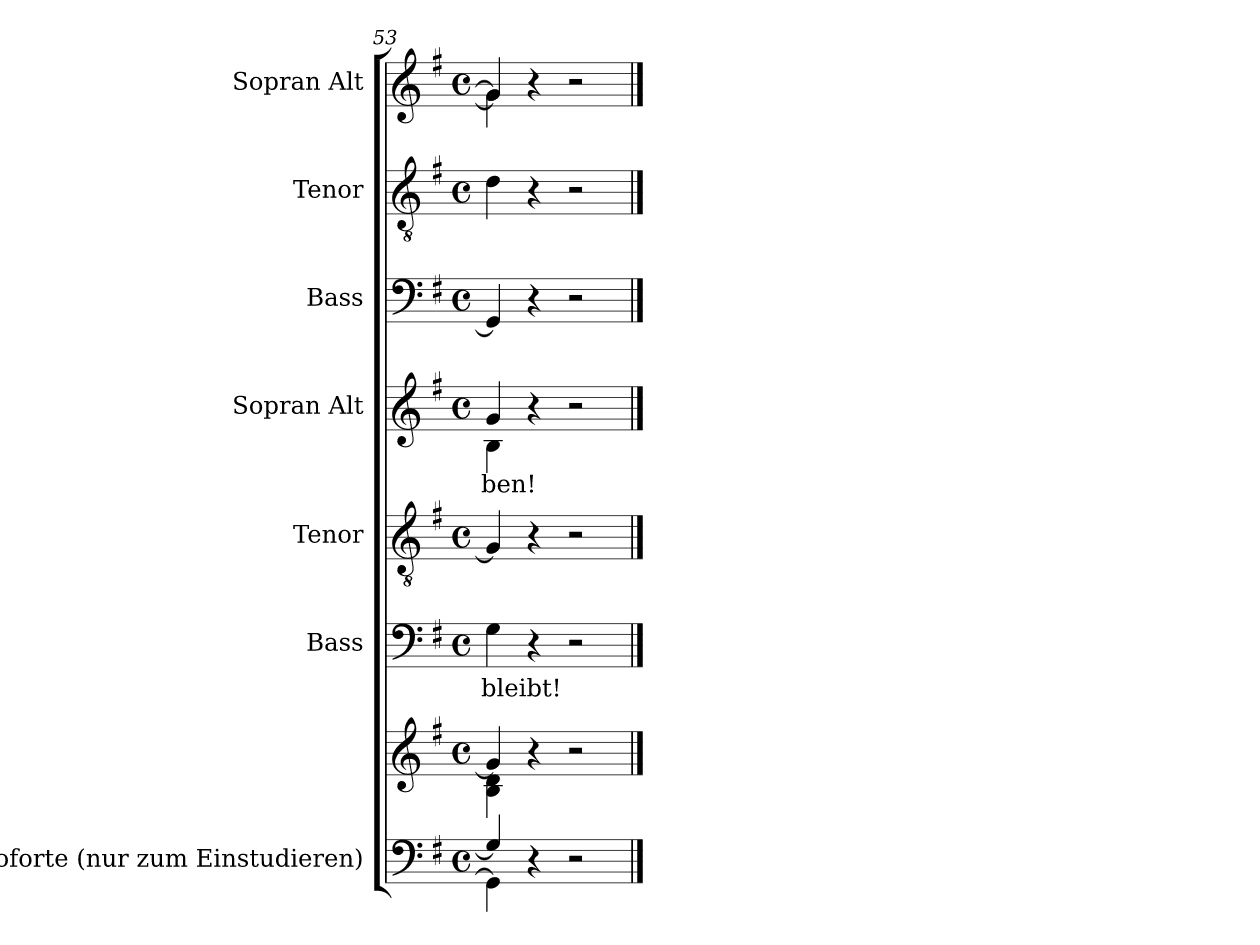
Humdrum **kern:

**kern	**kern	**kern	**text	**kern	**kern	**text	**kern	**kern	**kern
*part7	*part7	*part6	*part6	*part5	*part4	*part4	*part3	*part2	*part1
*staff8	*staff7	*staff6	*staff6	*staff5	*staff4	*staff4	*staff3	*staff2	*staff1
*I"Pianoforte (nur zum Einstudieren)	*	*I"Bass	*	*I"Tenor	*I"Sopran Alt	*	*I"Bass	*I"Tenor	*I"Sopran Alt
*clefF4	*clefG2	*clefF4	*	*clefGv2	*clefG2	*	*clefF4	*clefGv2	*clefG2
*k[f#]	*k[f#]	*k[f#]	*	*k[f#]	*k[f#]	*	*k[f#]	*k[f#]	*k[f#]
*M4/4	*M4/4	*M4/4	*	*M4/4	*M4/4	*	*M4/4	*M4/4	*M4/4
*met(c)	*met(c)	*met(c)	*	*met(c)	*met(c)	*	*met(c)	*met(c)	*met(c)
=53	=53	=53	=53	=53	=53	=53	=53	=53	=53
*^	*^	*	*	*	*	*	*	*	*
!	!	!	!	!	!LO:LY:b	!	!	!LO:LY:b	!	!	!
*	*	*	*	*	*	*	*^	*	*	*	*^
4G/]	4GG\]	4g/]	4B\ 4d\	4G\	bleibt!	4G/]	4g/	4B\	-ben!	4GG/]	4d\	4g/]	4g\]
4r	4ryy	4r	4ryy	4r	.	4r	4r	4ryy	.	4r	4r	4r	4ryy
2r	2ryy	2r	2ryy	2r	.	2r	2r	2ryy	.	2r	2r	2r	2ryy
*v	*v	*	*	*	*	*	*v	*v	*	*	*	*v	*v
*	*v	*v	*	*	*	*	*	*	*	*
==	==	==	==	==	==	==	==	==	==
*-	*-	*-	*-	*-	*-	*-	*-	*-	*-
